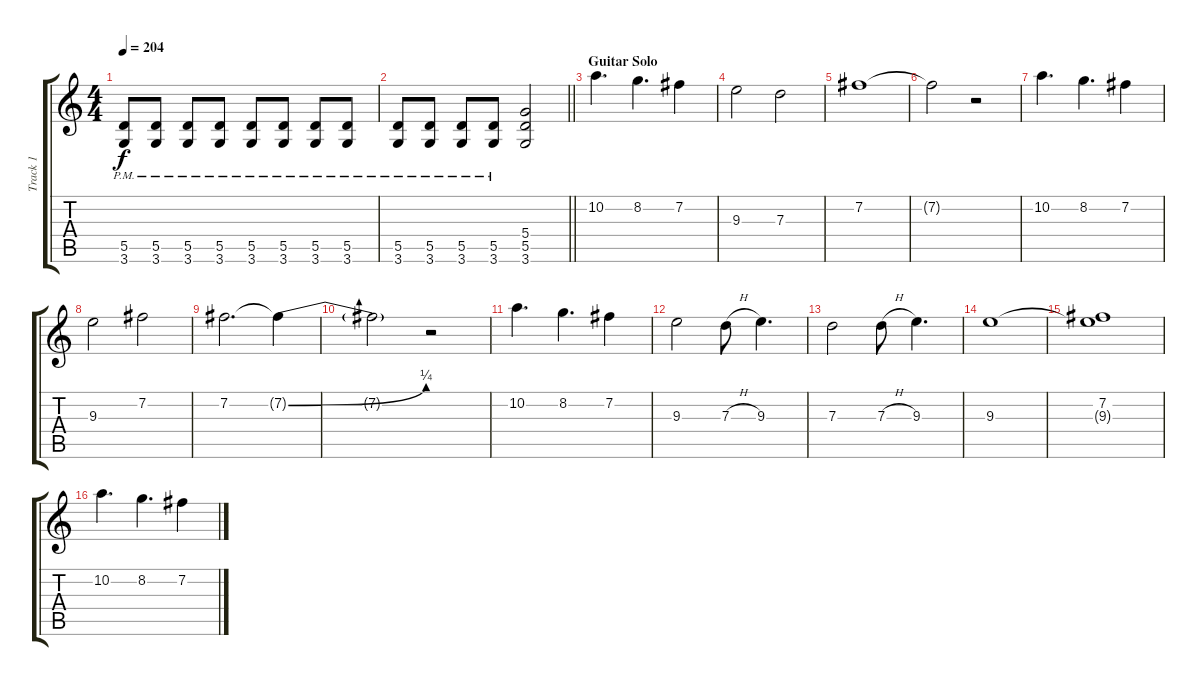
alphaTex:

\track ("Track 1" "Track 1") {instrument overdrivenguitar}
\staff {score tabs}
\tuning (E4 B3 G3 D3 A2 E2) {hide}
\ts (4 4)
\tempo 204
\clef g2
\ks c
(5.5{pm} 3.6{pm}).8{dy f} (5.5{pm} 3.6{pm}).8 (5.5{pm} 3.6{pm}).8 (5.5{pm} 3.6{pm}).8 (5.5{pm} 3.6{pm}).8 (5.5{pm} 3.6{pm}).8 (5.5{pm} 3.6{pm}).8 (5.5{pm} 3.6{pm}).8 |
\barLineRight lightlight
(5.5{pm} 3.6{pm}).8 (5.5{pm} 3.6{pm}).8 (5.5{pm} 3.6{pm}).8 (5.5{pm} 3.6{pm}).8 (5.4 5.5 3.6).2 |
\section ("" "Guitar Solo")
10.2.4{d} 8.2.4{d} 7.2.4 |
9.3.2 7.3.2 |
7.2.1 |
7.2{t}.2 r.2 |
10.2.4{d} 8.2.4{d} 7.2.4 |
9.3.2 7.2.2 |
7.2.2{d} 7.2{be (bend 0 0 60 1) t}.4 |
7.2{t}.2 r.2 |
10.2.4{d} 8.2.4{d} 7.2.4 |
9.3.2 7.3{h}.8 9.3.4{d} |
7.3.2 7.3{h}.8 9.3.4{d} |
9.3.1 |
(7.2 9.3{t}).1 |
10.2.4{d} 8.2.4{d} 7.2.4
